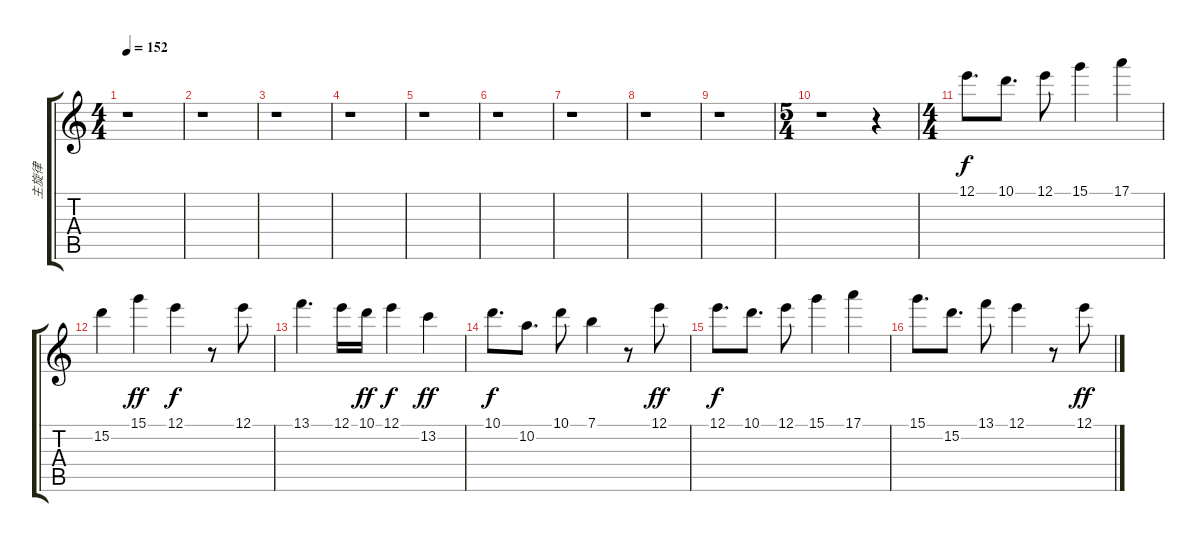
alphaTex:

\track ("主旋律" "主旋律") {instrument synthbass2}
\staff {score tabs}
\tuning (E4 B3 G3 D3 A2 E2) {hide}
\ts (4 4)
\tempo 152
\clef g2
\ks c
r.1{dy ff} |
r.1 |
r.1 |
r.1 |
r.1 |
r.1 |
r.1 |
r.1 |
r.1 |
\ts (5 4)
r.1 r.4 |
\ts (4 4)
12.1.8{d dy f} 10.1.8{d} 12.1.8 15.1.4 17.1.4 |
15.2.4 15.1.4{dy ff} 12.1.4{dy f} r.8 12.1.8 |
13.1.4{d} 12.1.16 10.1.16{dy ff} 12.1.4{dy f} 13.2.4{dy ff} |
10.1.8{d dy f} 10.2.8{d} 10.1.8 7.1.4 r.8 12.1.8{dy ff} |
12.1.8{d dy f} 10.1.8{d} 12.1.8 15.1.4 17.1.4 |
15.1.8{d} 15.2.8{d} 13.1.8 12.1.4 r.8 12.1.8{dy ff}
